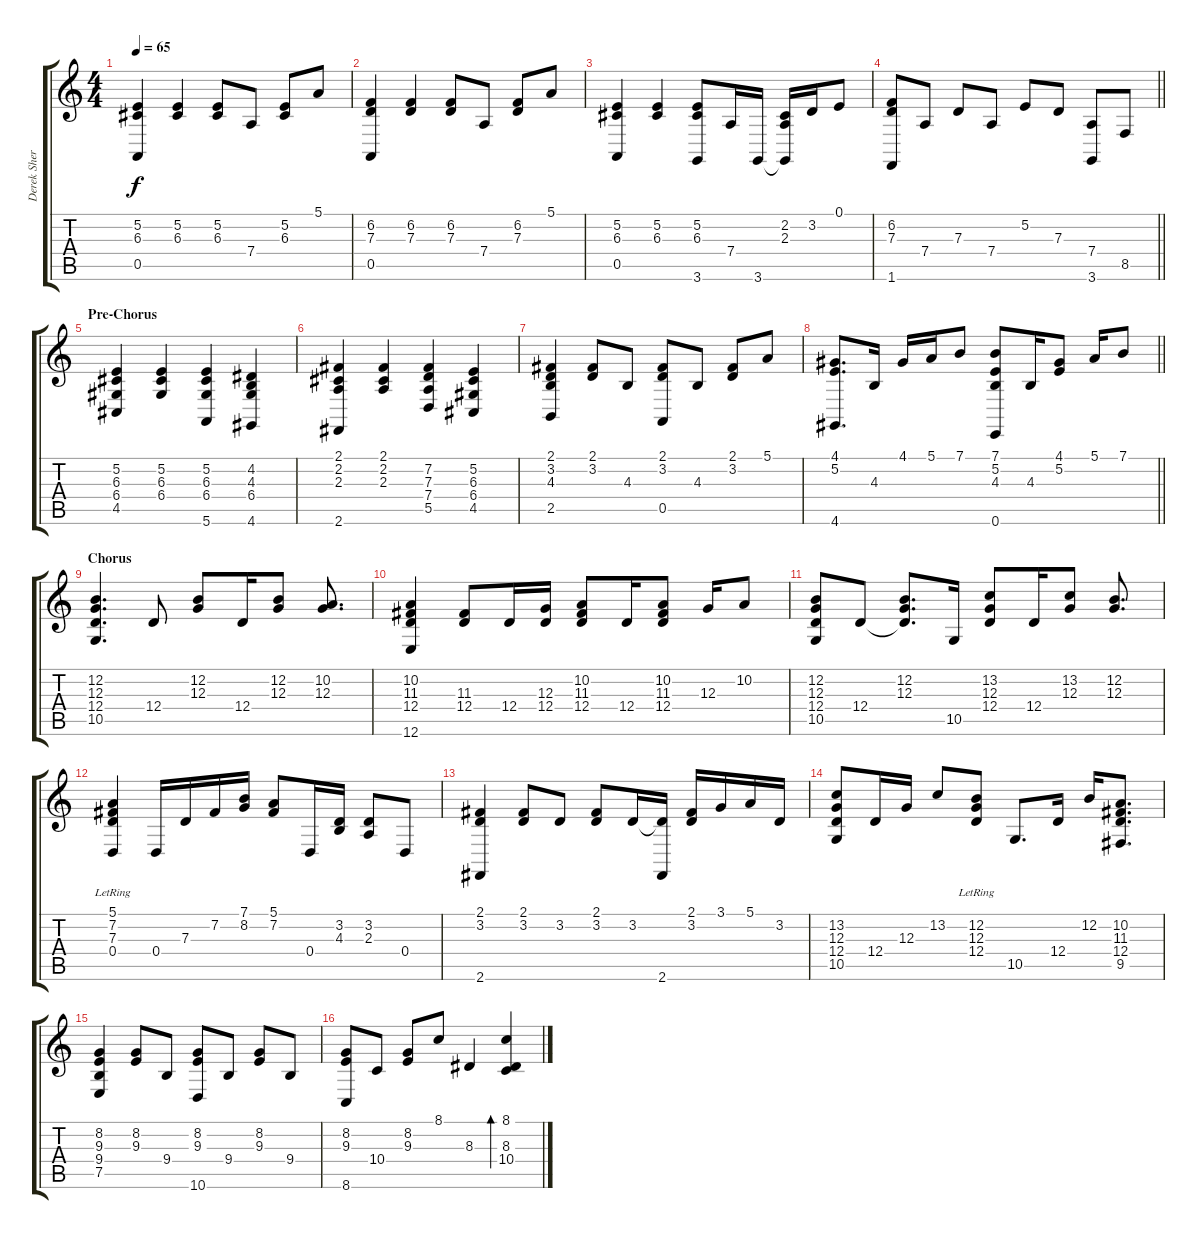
\track ("Derek Sherinian" "Derek Sher") {solo instrument brightacousticpiano}
\staff {score tabs}
\tuning (E4 B3 G3 D3 A2 E2) {hide}
\ts (4 4)
\tempo 65
\clef g2
\ks c
(5.2 6.3 0.5).4{dy f} (5.2 6.3).4 (5.2 6.3).8 7.4.8 (5.2 6.3).8 5.1.8 |
(6.2 7.3 0.5).4 (6.2 7.3).4 (6.2 7.3).8 7.4.8 (6.2 7.3).8 5.1.8 |
(5.2 6.3 0.5).4 (5.2 6.3).4 (5.2 6.3 3.6).8 7.4.16 3.6.16 (2.2 2.3 3.6{t}).16 3.2.16 0.1.8 |
\barLineRight lightlight
(6.2 7.3 1.6).8 7.4.8 7.3.8 7.4.8 5.2.8 7.3.8 (7.4 3.6).8 8.5.8 |
\section ("" "Pre-Chorus")
(5.2 6.3 6.4 4.5).4 (5.2 6.3 6.4).4 (5.2 6.3 6.4 5.6).4 (4.2 4.3 6.4 4.6).4 |
(2.1 2.2 2.3 2.6).4 (2.1 2.2 2.3).4 (7.2 7.3 7.4 5.5).4 (5.2 6.3 6.4 4.5).4 |
(2.1 3.2 4.3 2.5).4 (2.1 3.2).8 4.3.8 (2.1 3.2 0.5).8 4.3.8 (2.1 3.2).8 5.1.8 |
\barLineRight lightlight
(4.1 5.2 4.6).8{d} 4.3.16 4.1.16 5.1.16 7.1.8 (7.1 5.2 4.3 0.6).8 4.3.16 (4.1 5.2).8 5.1.16 7.1.8 |
\section ("" "Chorus")
(12.2 12.3 12.4 10.5).4{d} 12.4.8 (12.2 12.3).8 12.4.16 (12.2 12.3).8 (10.2 12.3).8{d} |
(10.2 11.3 12.4 12.6).4 (11.3 12.4).8 12.4.16 (12.3 12.4).16 (10.2 11.3 12.4).8 12.4.16 (10.2 11.3 12.4).8 12.3.16 10.2.8 |
(12.2 12.3 12.4 10.5).8 12.4.8 (12.2 12.3 12.4{t}).8{d} 10.5.16 (13.2 12.3 12.4).8 12.4.16 (13.2 12.3).8 (12.2 12.3).8{d} |
(5.1{lr} 7.2{lr} 7.3{lr} 0.4{lr}).4 0.4.16 7.3.16 7.2.16 (7.1 8.2).16 (5.1 7.2).8 0.4.16 (3.2 4.3).16 (3.2 2.3).8 0.4.8 |
(2.1 3.2 2.6).4 (2.1 3.2).8 3.2.8 (2.1 3.2).8 3.2.16 (3.2{t} 2.6).16 (2.1 3.2).16 3.1.16 5.1.16 3.2.16 |
(13.2 12.3 12.4 10.5).8 12.4.16 12.3.16 13.2.8 (12.2{lr} 12.3{lr} 12.4{lr}).8 10.5.8{d} 12.4.16 12.2.16 (10.2 11.3 12.4 9.5).8{d} |
(8.2 9.3 9.4 7.5).4 (8.2 9.3).8 9.4.8 (8.2 9.3 10.6).8 9.4.8 (8.2 9.3).8 9.4.8 |
(8.2 9.3 8.6).8 10.4.8 (8.2 9.3).8 8.1.8 8.3.4 (8.1 8.3 10.4).4{bd 240}
